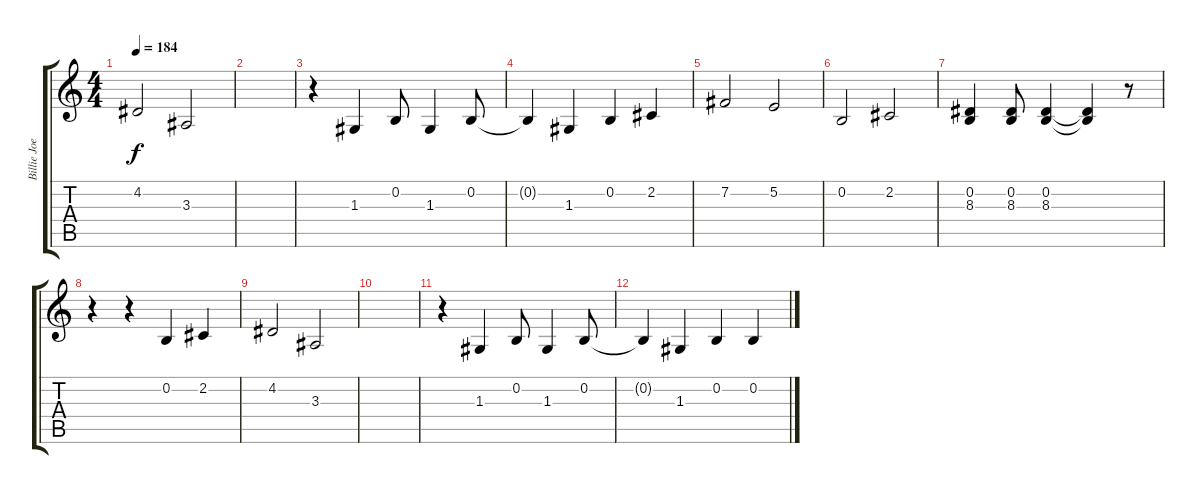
\track ("Billie Joe Armstrong - Vocals" "Billie Joe") {instrument altosax}
\staff {score tabs}
\tuning (E4 B3 G3 D3 A2 E2) {hide}
\ts (4 4)
\tempo 184
\clef g2
\ks c
4.2.2{dy f} 3.3.2 |
|
r.4 1.3.4 0.2.8 1.3.4 0.2.8 |
0.2{t}.4 1.3.4 0.2.4 2.2.4 |
7.2.2 5.2.2 |
0.2.2 2.2.2 |
(0.2 8.3).4 (0.2 8.3).8 (0.2 8.3).4 (0.2{t} 8.3{t}).4 r.8 |
r.4 r.4 0.2.4 2.2.4 |
4.2.2 3.3.2 |
|
r.4 1.3.4 0.2.8 1.3.4 0.2.8 |
0.2{t}.4 1.3.4 0.2.4 0.2.4
